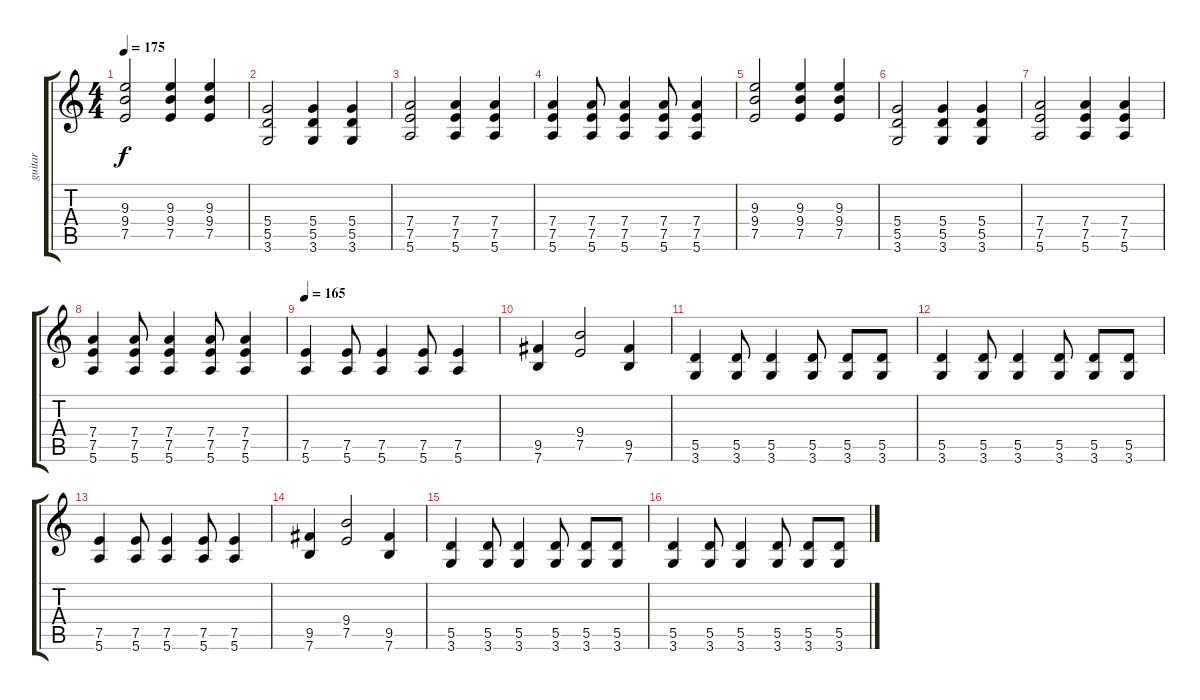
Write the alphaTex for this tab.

\track ("guitar" "guitar") {instrument overdrivenguitar}
\staff {score tabs}
\tuning (E4 B3 G3 D3 A2 E2) {hide}
\ts (4 4)
\tempo 175
\clef g2
\ks c
(9.3 9.4 7.5).2{dy f} (9.3 9.4 7.5).4 (9.3 9.4 7.5).4 |
(5.4 5.5 3.6).2 (5.4 5.5 3.6).4 (5.4 5.5 3.6).4 |
(7.4 7.5 5.6).2 (7.4 7.5 5.6).4 (7.4 7.5 5.6).4 |
(7.4 7.5 5.6).4 (7.4 7.5 5.6).8 (7.4 7.5 5.6).4 (7.4 7.5 5.6).8 (7.4 7.5 5.6).4 |
(9.3 9.4 7.5).2 (9.3 9.4 7.5).4 (9.3 9.4 7.5).4 |
(5.4 5.5 3.6).2 (5.4 5.5 3.6).4 (5.4 5.5 3.6).4 |
(7.4 7.5 5.6).2 (7.4 7.5 5.6).4 (7.4 7.5 5.6).4 |
(7.4 7.5 5.6).4 (7.4 7.5 5.6).8 (7.4 7.5 5.6).4 (7.4 7.5 5.6).8 (7.4 7.5 5.6).4 |
\tempo 165
(7.5 5.6).4 (7.5 5.6).8 (7.5 5.6).4 (7.5 5.6).8 (7.5 5.6).4 |
(9.5 7.6).4 (9.4 7.5).2 (9.5 7.6).4 |
(5.5 3.6).4 (5.5 3.6).8 (5.5 3.6).4 (5.5 3.6).8 (5.5 3.6).8 (5.5 3.6).8 |
(5.5 3.6).4 (5.5 3.6).8 (5.5 3.6).4 (5.5 3.6).8 (5.5 3.6).8 (5.5 3.6).8 |
(7.5 5.6).4 (7.5 5.6).8 (7.5 5.6).4 (7.5 5.6).8 (7.5 5.6).4 |
(9.5 7.6).4 (9.4 7.5).2 (9.5 7.6).4 |
(5.5 3.6).4 (5.5 3.6).8 (5.5 3.6).4 (5.5 3.6).8 (5.5 3.6).8 (5.5 3.6).8 |
(5.5 3.6).4 (5.5 3.6).8 (5.5 3.6).4 (5.5 3.6).8 (5.5 3.6).8 (5.5 3.6).8
